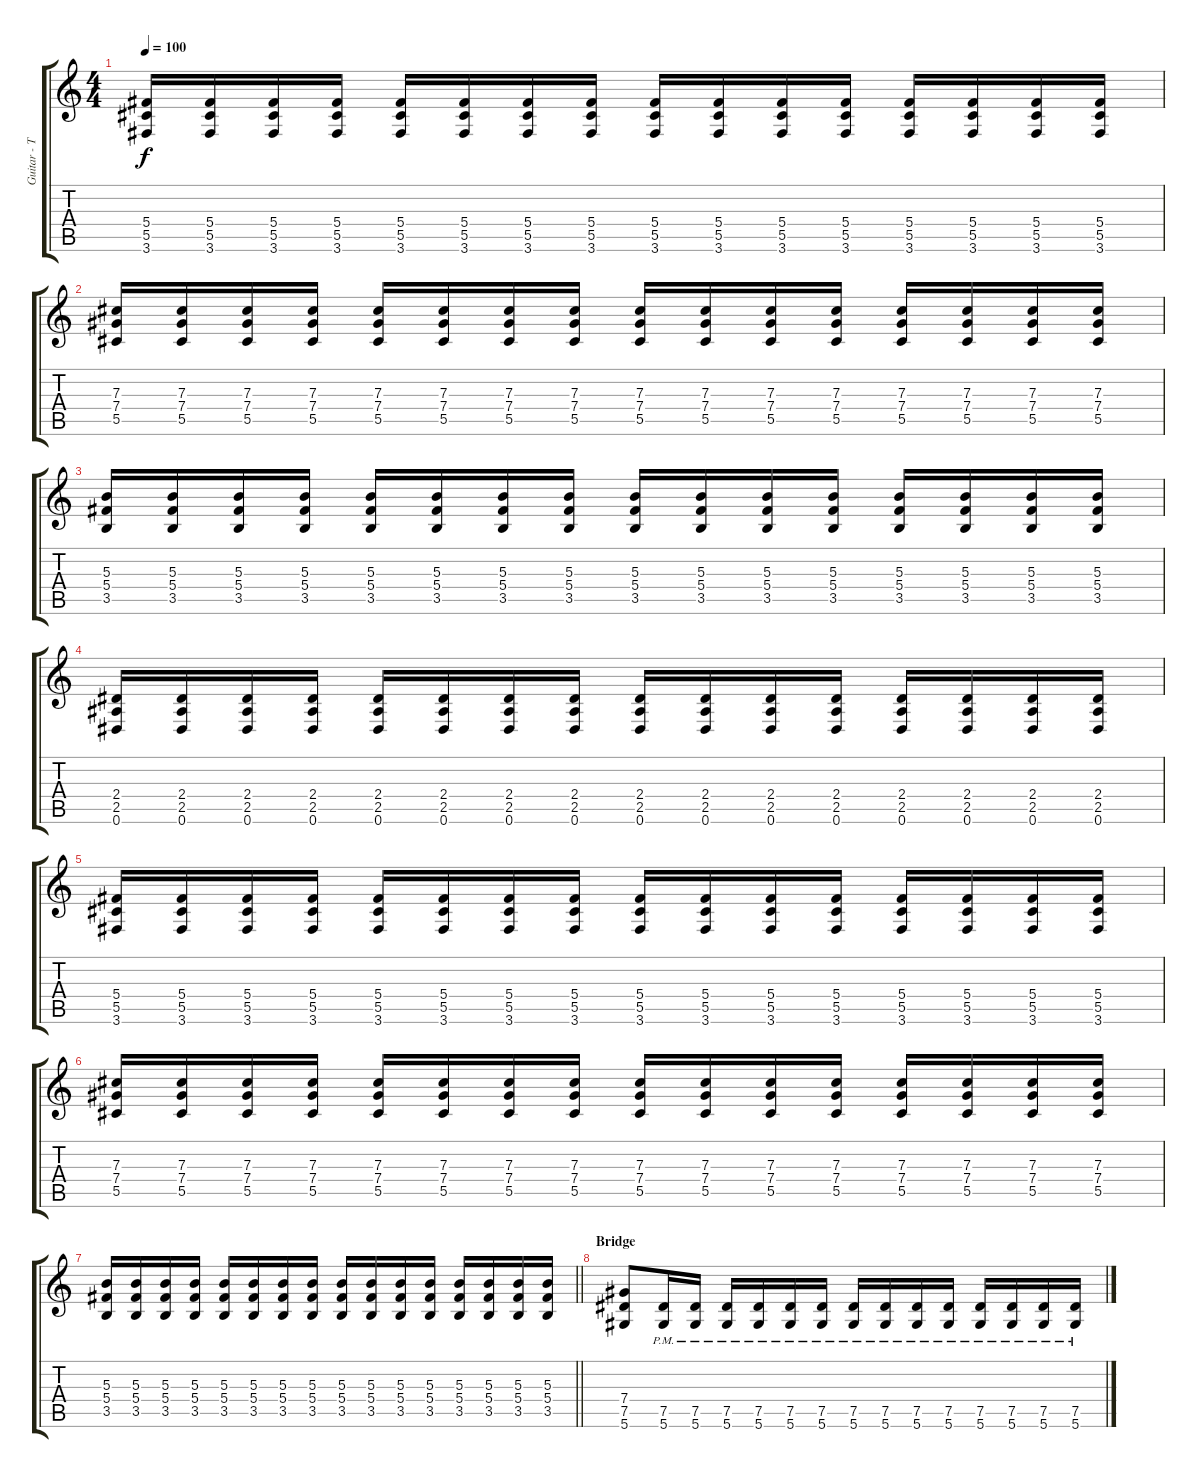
\track ("Guitar - Tim" "Guitar - T") {instrument distortionguitar}
\staff {score tabs}
\tuning (Eb4 Bb3 Gb3 Db3 Ab2 Eb2) {hide}
\ts (4 4)
\tempo 100
\clef g2
\ks c
(5.4 5.5 3.6).16{dy f} (5.4 5.5 3.6).16 (5.4 5.5 3.6).16 (5.4 5.5 3.6).16 (5.4 5.5 3.6).16 (5.4 5.5 3.6).16 (5.4 5.5 3.6).16 (5.4 5.5 3.6).16 (5.4 5.5 3.6).16 (5.4 5.5 3.6).16 (5.4 5.5 3.6).16 (5.4 5.5 3.6).16 (5.4 5.5 3.6).16 (5.4 5.5 3.6).16 (5.4 5.5 3.6).16 (5.4 5.5 3.6).16 |
(7.3 7.4 5.5).16 (7.3 7.4 5.5).16 (7.3 7.4 5.5).16 (7.3 7.4 5.5).16 (7.3 7.4 5.5).16 (7.3 7.4 5.5).16 (7.3 7.4 5.5).16 (7.3 7.4 5.5).16 (7.3 7.4 5.5).16 (7.3 7.4 5.5).16 (7.3 7.4 5.5).16 (7.3 7.4 5.5).16 (7.3 7.4 5.5).16 (7.3 7.4 5.5).16 (7.3 7.4 5.5).16 (7.3 7.4 5.5).16 |
(5.3 5.4 3.5).16 (5.3 5.4 3.5).16 (5.3 5.4 3.5).16 (5.3 5.4 3.5).16 (5.3 5.4 3.5).16 (5.3 5.4 3.5).16 (5.3 5.4 3.5).16 (5.3 5.4 3.5).16 (5.3 5.4 3.5).16 (5.3 5.4 3.5).16 (5.3 5.4 3.5).16 (5.3 5.4 3.5).16 (5.3 5.4 3.5).16 (5.3 5.4 3.5).16 (5.3 5.4 3.5).16 (5.3 5.4 3.5).16 |
(2.4 2.5 0.6).16 (2.4 2.5 0.6).16 (2.4 2.5 0.6).16 (2.4 2.5 0.6).16 (2.4 2.5 0.6).16 (2.4 2.5 0.6).16 (2.4 2.5 0.6).16 (2.4 2.5 0.6).16 (2.4 2.5 0.6).16 (2.4 2.5 0.6).16 (2.4 2.5 0.6).16 (2.4 2.5 0.6).16 (2.4 2.5 0.6).16 (2.4 2.5 0.6).16 (2.4 2.5 0.6).16 (2.4 2.5 0.6).16 |
(5.4 5.5 3.6).16 (5.4 5.5 3.6).16 (5.4 5.5 3.6).16 (5.4 5.5 3.6).16 (5.4 5.5 3.6).16 (5.4 5.5 3.6).16 (5.4 5.5 3.6).16 (5.4 5.5 3.6).16 (5.4 5.5 3.6).16 (5.4 5.5 3.6).16 (5.4 5.5 3.6).16 (5.4 5.5 3.6).16 (5.4 5.5 3.6).16 (5.4 5.5 3.6).16 (5.4 5.5 3.6).16 (5.4 5.5 3.6).16 |
(7.3 7.4 5.5).16 (7.3 7.4 5.5).16 (7.3 7.4 5.5).16 (7.3 7.4 5.5).16 (7.3 7.4 5.5).16 (7.3 7.4 5.5).16 (7.3 7.4 5.5).16 (7.3 7.4 5.5).16 (7.3 7.4 5.5).16 (7.3 7.4 5.5).16 (7.3 7.4 5.5).16 (7.3 7.4 5.5).16 (7.3 7.4 5.5).16 (7.3 7.4 5.5).16 (7.3 7.4 5.5).16 (7.3 7.4 5.5).16 |
\barLineRight lightlight
(5.3 5.4 3.5).16 (5.3 5.4 3.5).16 (5.3 5.4 3.5).16 (5.3 5.4 3.5).16 (5.3 5.4 3.5).16 (5.3 5.4 3.5).16 (5.3 5.4 3.5).16 (5.3 5.4 3.5).16 (5.3 5.4 3.5).16 (5.3 5.4 3.5).16 (5.3 5.4 3.5).16 (5.3 5.4 3.5).16 (5.3 5.4 3.5).16 (5.3 5.4 3.5).16 (5.3 5.4 3.5).16 (5.3 5.4 3.5).16 |
\section ("" "Bridge")
(7.4 7.5 5.6).8 (7.5 5.6{pm}).16 (7.5 5.6{pm}).16 (7.5 5.6{pm}).16 (7.5 5.6{pm}).16 (7.5 5.6{pm}).16 (7.5 5.6{pm}).16 (7.5 5.6{pm}).16 (7.5 5.6{pm}).16 (7.5 5.6{pm}).16 (7.5 5.6{pm}).16 (7.5 5.6{pm}).16 (7.5 5.6{pm}).16 (7.5 5.6{pm}).16 (7.5 5.6{pm}).16
